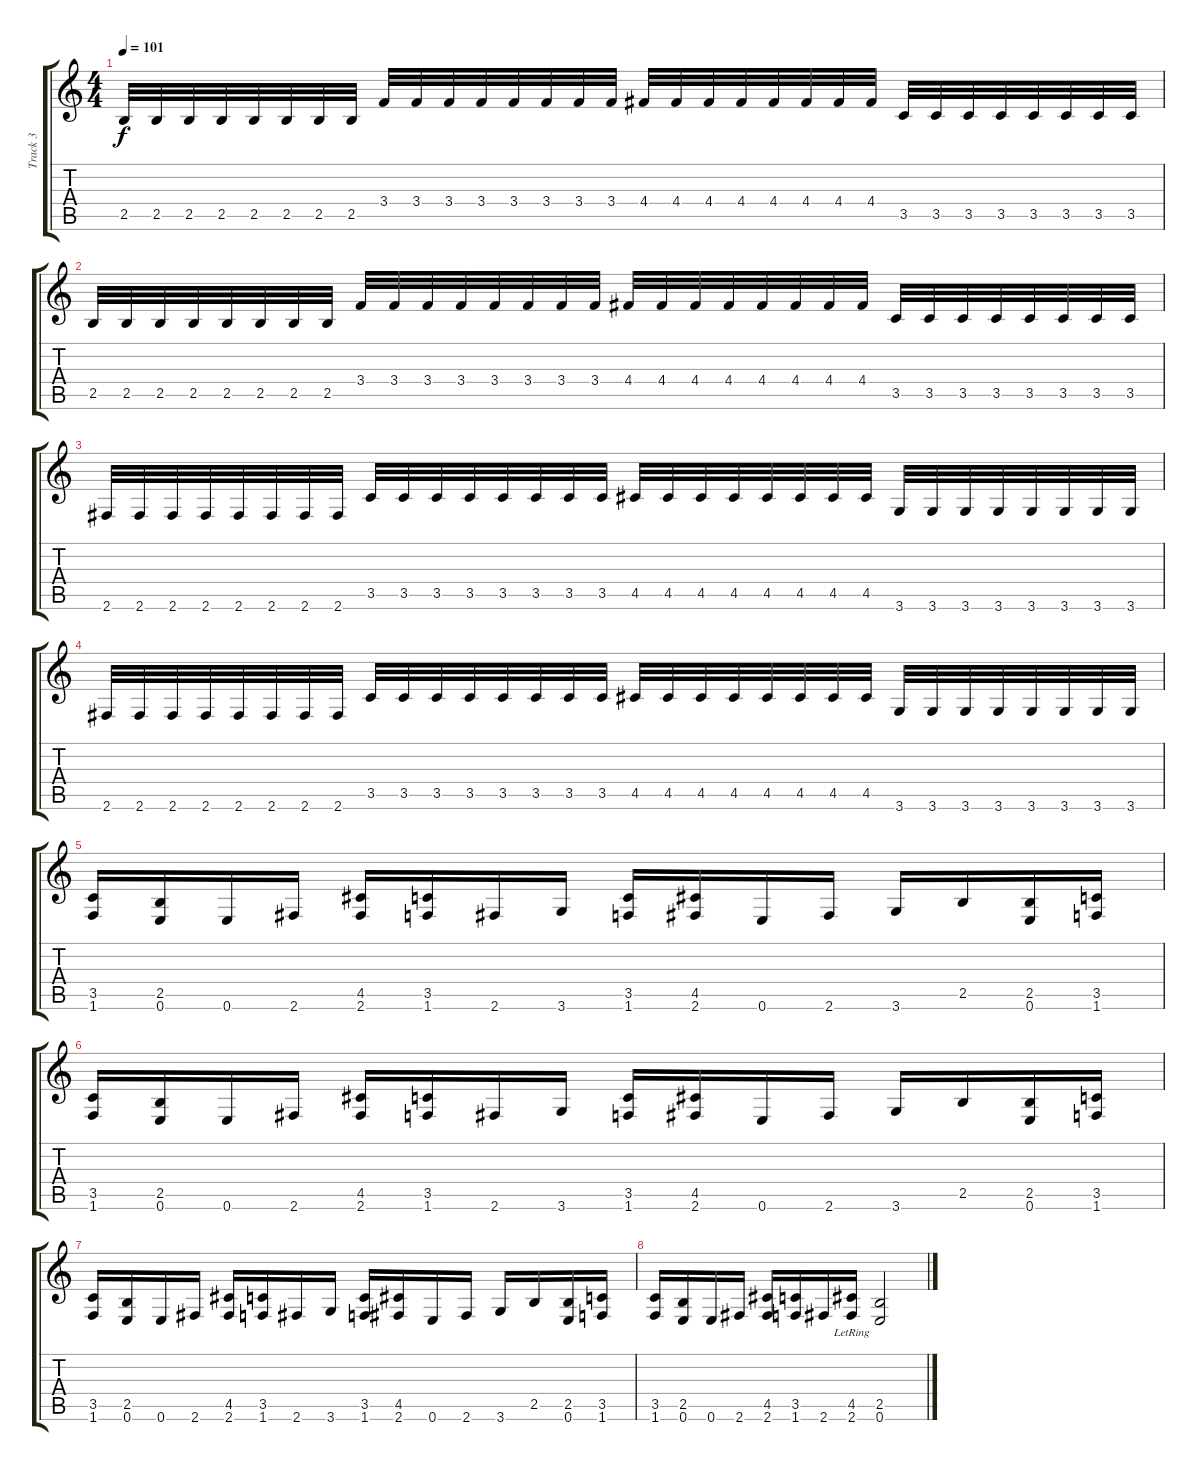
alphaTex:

\track ("Track 3" "Track 3") {instrument distortionguitar}
\staff {score tabs}
\tuning (E4 B3 G3 D3 A2 E2) {hide}
\ts (4 4)
\tempo 101
\clef g2
\ks c
2.5.32{dy f} 2.5.32 2.5.32 2.5.32 2.5.32 2.5.32 2.5.32 2.5.32 3.4.32 3.4.32 3.4.32 3.4.32 3.4.32 3.4.32 3.4.32 3.4.32 4.4.32 4.4.32 4.4.32 4.4.32 4.4.32 4.4.32 4.4.32 4.4.32 3.5.32 3.5.32 3.5.32 3.5.32 3.5.32 3.5.32 3.5.32 3.5.32 |
2.5.32 2.5.32 2.5.32 2.5.32 2.5.32 2.5.32 2.5.32 2.5.32 3.4.32 3.4.32 3.4.32 3.4.32 3.4.32 3.4.32 3.4.32 3.4.32 4.4.32 4.4.32 4.4.32 4.4.32 4.4.32 4.4.32 4.4.32 4.4.32 3.5.32 3.5.32 3.5.32 3.5.32 3.5.32 3.5.32 3.5.32 3.5.32 |
2.6.32 2.6.32 2.6.32 2.6.32 2.6.32 2.6.32 2.6.32 2.6.32 3.5.32 3.5.32 3.5.32 3.5.32 3.5.32 3.5.32 3.5.32 3.5.32 4.5.32 4.5.32 4.5.32 4.5.32 4.5.32 4.5.32 4.5.32 4.5.32 3.6.32 3.6.32 3.6.32 3.6.32 3.6.32 3.6.32 3.6.32 3.6.32 |
2.6.32 2.6.32 2.6.32 2.6.32 2.6.32 2.6.32 2.6.32 2.6.32 3.5.32 3.5.32 3.5.32 3.5.32 3.5.32 3.5.32 3.5.32 3.5.32 4.5.32 4.5.32 4.5.32 4.5.32 4.5.32 4.5.32 4.5.32 4.5.32 3.6.32 3.6.32 3.6.32 3.6.32 3.6.32 3.6.32 3.6.32 3.6.32 |
(3.5 1.6).16 (2.5 0.6).16 0.6.16 2.6.16 (4.5 2.6).16 (3.5 1.6).16 2.6.16 3.6.16 (3.5 1.6).16 (4.5 2.6).16 0.6.16 2.6.16 3.6.16 2.5.16 (2.5 0.6).16 (3.5 1.6).16 |
(3.5 1.6).16 (2.5 0.6).16 0.6.16 2.6.16 (4.5 2.6).16 (3.5 1.6).16 2.6.16 3.6.16 (3.5 1.6).16 (4.5 2.6).16 0.6.16 2.6.16 3.6.16 2.5.16 (2.5 0.6).16 (3.5 1.6).16 |
(3.5 1.6).16 (2.5 0.6).16 0.6.16 2.6.16 (4.5 2.6).16 (3.5 1.6).16 2.6.16 3.6.16 (3.5 1.6).16 (4.5 2.6).16 0.6.16 2.6.16 3.6.16 2.5.16 (2.5 0.6).16 (3.5 1.6).16 |
(3.5 1.6).16 (2.5 0.6).16 0.6.16 2.6.16 (4.5 2.6).16 (3.5 1.6).16 2.6.16 (4.5{lr} 2.6).16 (2.5 0.6).2
